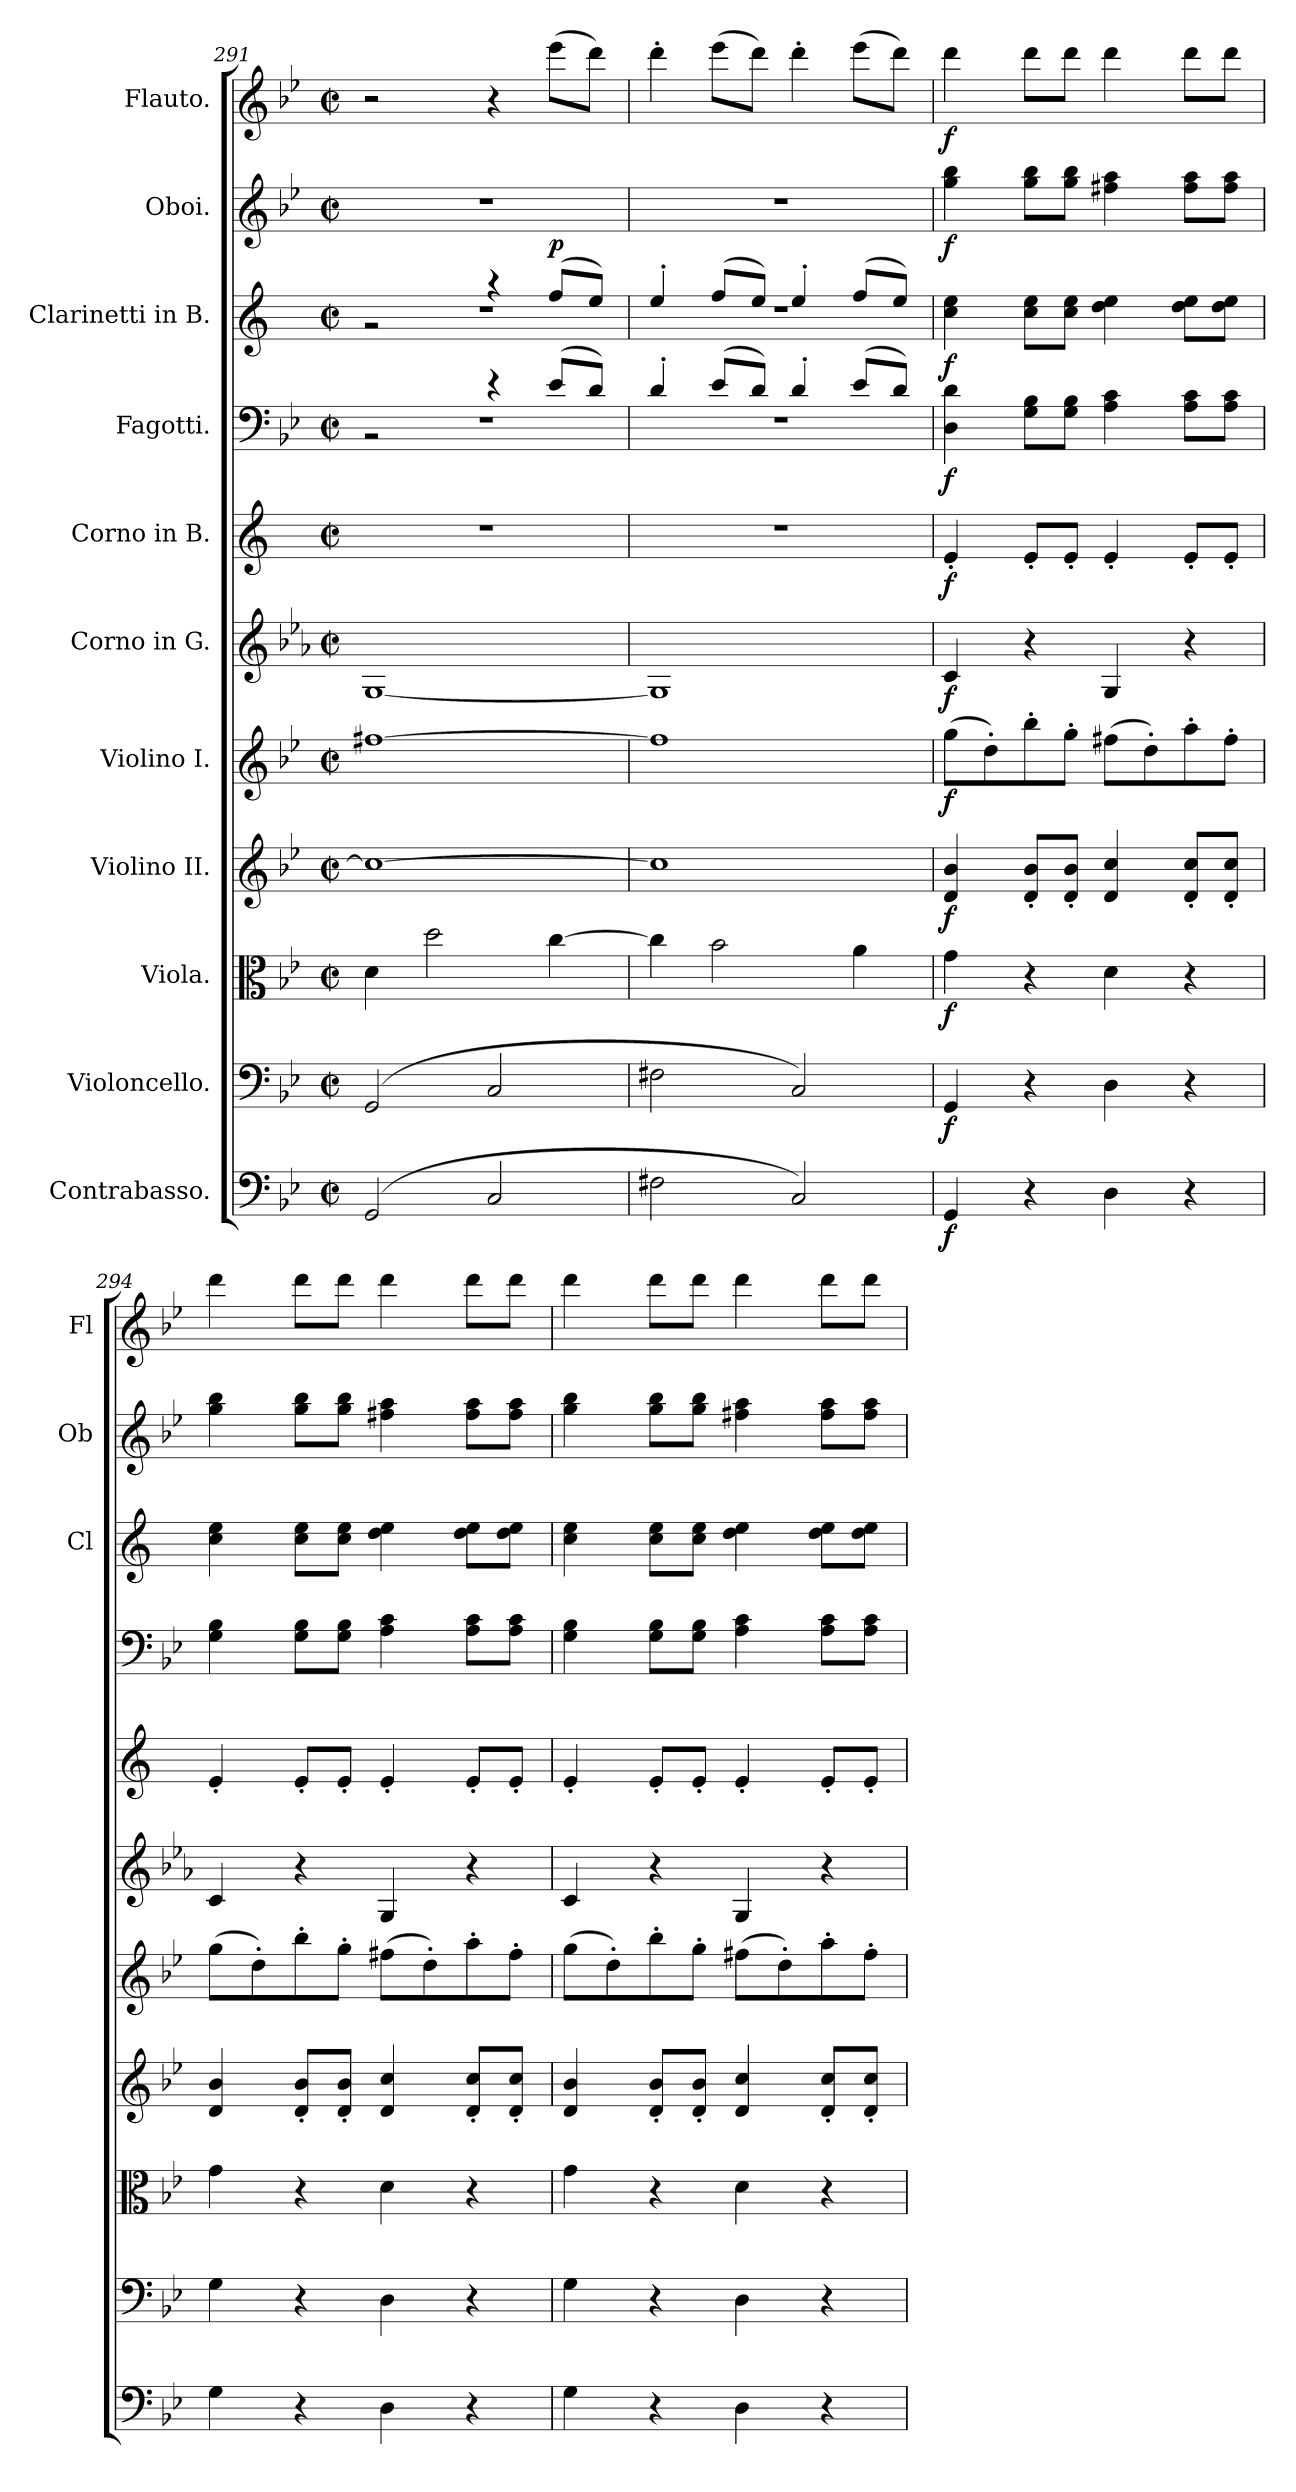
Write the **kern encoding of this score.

**kern	**dynam	**kern	**dynam	**kern	**dynam	**kern	**dynam	**kern	**dynam	**kern	**dynam	**kern	**dynam	**kern	**dynam	**kern	**dynam	**kern	**dynam	**kern	**dynam
*part11	*part11	*part10	*part10	*part9	*part9	*part8	*part8	*part7	*part7	*part6	*part6	*part5	*part5	*part4	*part4	*part3	*part3	*part2	*part2	*part1	*part1
*staff11	*staff11	*staff10	*staff10	*staff9	*staff9	*staff8	*staff8	*staff7	*staff7	*staff6	*staff6	*staff5	*staff5	*staff4	*staff4	*staff3	*staff3	*staff2	*staff2	*staff1	*staff1
*I"Contrabasso.	*	*I"Violoncello.	*	*I"Viola.	*	*I"Violino II.	*	*I"Violino I.	*	*I"Corno in G.	*	*I"Corno in B.	*	*I"Fagotti.	*	*I"Clarinetti in B.	*	*I"Oboi.	*	*I"Flauto.	*
*	*	*	*	*	*	*	*	*	*	*	*	*	*	*	*	*I'Cl	*	*I'Ob	*	*I'Fl	*
!!LO:LB:g=z
*clefF4	*	*clefF4	*	*clefC3	*	*clefG2	*	*clefG2	*	*clefG2	*	*clefG2	*	*clefF4	*	*clefG2	*	*clefG2	*	*clefG2	*
*ITrd7c12	*	*	*	*	*	*	*	*	*	*ITrd3c5	*	*ITrd1c2	*	*	*	*ITrd1c2	*	*	*	*	*
*k[b-e-]	*	*k[b-e-]	*	*k[b-e-]	*	*k[b-e-]	*	*k[b-e-]	*	*k[b-e-]	*	*k[b-e-]	*	*k[b-e-]	*	*k[b-e-]	*	*k[b-e-]	*	*k[b-e-]	*
*M2/2	*	*M2/2	*	*M2/2	*	*M2/2	*	*M2/2	*	*M2/2	*	*M2/2	*	*M2/2	*	*M2/2	*	*M2/2	*	*M2/2	*
*met(c|)	*	*met(c|)	*	*met(c|)	*	*met(c|)	*	*met(c|)	*	*met(c|)	*	*met(c|)	*	*met(c|)	*	*met(c|)	*	*met(c|)	*	*met(c|)	*
=291	=291	=291	=291	=291	=291	=291	=291	=291	=291	=291	=291	=291	=291	=291	=291	=291	=291	=291	=291	=291	=291
*	*	*	*	*	*	*	*	*	*	*	*	*	*	*^	*	*^	*	*	*	*	*
(>2GGG/	.	(>2GG/	.	4d\	.	1cc_	.	[1ff#X	.	[1D	.	1r	.	2rBB	1rF	.	2rg	1rdd	.	1r	.	2r	.
.	.	.	.	2dd\	.	.	.	.	.	.	.	.	.	.	.	.	.	.	.	.	.	.	.
2CC/	.	2C/	.	.	.	.	.	.	.	.	.	.	.	4r	.	.	4r	.	.	.	.	4r	.
!	!	!	!	!	!	!	!	!	!	!	!	!	!	!	!	!	!	!	!LO:DY:a	!	!	!	!
.	.	.	.	[4cc\	.	.	.	.	.	.	.	.	.	(>8e-/L	.	.	(>8ee-/L	.	p	.	.	(>8eee-\L	.
.	.	.	.	.	.	.	.	.	.	.	.	.	.	8d/J)	.	.	8dd/J)	.	.	.	.	8ddd\J)	.
=292	=292	=292	=292	=292	=292	=292	=292	=292	=292	=292	=292	=292	=292	=292	=292	=292	=292	=292	=292	=292	=292	=292	=292
2FF#X\	.	2F#X\	.	4cc\]	.	1cc]	.	1ff#]	.	1D]	.	1r	.	4d'/	1rF	.	4dd'/	1rdd	.	1r	.	4ddd'\	.
.	.	.	.	2b-\	.	.	.	.	.	.	.	.	.	(>8e-/L	.	.	(>8ee-/L	.	.	.	.	(>8eee-\L	.
.	.	.	.	.	.	.	.	.	.	.	.	.	.	8d/J)	.	.	8dd/J)	.	.	.	.	8ddd\J)	.
2CC/)	.	2C/)	.	.	.	.	.	.	.	.	.	.	.	4d'/	.	.	4dd'/	.	.	.	.	4ddd'\	.
.	.	.	.	4a\	.	.	.	.	.	.	.	.	.	(>8e-/L	.	.	(>8ee-/L	.	.	.	.	(>8eee-\L	.
.	.	.	.	.	.	.	.	.	.	.	.	.	.	8d/J)	.	.	8dd/J)	.	.	.	.	8ddd\J)	.
*	*	*	*	*	*	*	*	*	*	*	*	*	*	*v	*v	*	*	*	*	*	*	*	*
*	*	*	*	*	*	*	*	*	*	*	*	*	*	*	*	*v	*v	*	*	*	*	*
=293	=293	=293	=293	=293	=293	=293	=293	=293	=293	=293	=293	=293	=293	=293	=293	=293	=293	=293	=293	=293	=293
!	!LO:DY:b	!	!LO:DY:b	!	!LO:DY:b	!	!LO:DY:b	!	!LO:DY:b	!	!LO:DY:b	!	!LO:DY:b	!	!LO:DY:b	!	!LO:DY:b	!	!LO:DY:b	!	!LO:DY:b
4GGG/	f	4GG/	f	4g\	f	4d/ 4b-/	f	(>8gg\L	f	4G/	f	4d'/	f	4D\ 4d\	f	4b-\ 4dd\	f	4gg\ 4bb-\	f	4ddd\	f
.	.	.	.	.	.	.	.	8dd'\)	.	.	.	.	.	.	.	.	.	.	.	.	.
4r	.	4r	.	4r	.	8d/' 8b-/'L	.	8bb-'\	.	4r	.	8d'/L	.	8G\ 8B-\L	.	8b-\ 8dd\L	.	8gg\ 8bb-\L	.	8ddd\L	.
.	.	.	.	.	.	8d/' 8b-/'J	.	8gg'\J	.	.	.	8d'/J	.	8G\ 8B-\J	.	8b-\ 8dd\J	.	8gg\ 8bb-\J	.	8ddd\J	.
4DD\	.	4D\	.	4d\	.	4d/ 4cc/	.	(>8ff#X\L	.	4D/	.	4d'/	.	4A\ 4c\	.	4cc\ 4dd\	.	4ff#X\ 4aa\	.	4ddd\	.
.	.	.	.	.	.	.	.	8dd'\)	.	.	.	.	.	.	.	.	.	.	.	.	.
4r	.	4r	.	4r	.	8d/' 8cc/'L	.	8aa'\	.	4r	.	8d'/L	.	8A\ 8c\L	.	8cc\ 8dd\L	.	8ff#\ 8aa\L	.	8ddd\L	.
.	.	.	.	.	.	8d/' 8cc/'J	.	8ff#'\J	.	.	.	8d'/J	.	8A\ 8c\J	.	8cc\ 8dd\J	.	8ff#\ 8aa\J	.	8ddd\J	.
=294	=294	=294	=294	=294	=294	=294	=294	=294	=294	=294	=294	=294	=294	=294	=294	=294	=294	=294	=294	=294	=294
4GG\	.	4G\	.	4g\	.	4d/ 4b-/	.	(>8gg\L	.	4G/	.	4d'/	.	4G\ 4B-\	.	4b-\ 4dd\	.	4gg\ 4bb-\	.	4ddd\	.
.	.	.	.	.	.	.	.	8dd'\)	.	.	.	.	.	.	.	.	.	.	.	.	.
4r	.	4r	.	4r	.	8d/' 8b-/'L	.	8bb-'\	.	4r	.	8d'/L	.	8G\ 8B-\L	.	8b-\ 8dd\L	.	8gg\ 8bb-\L	.	8ddd\L	.
.	.	.	.	.	.	8d/' 8b-/'J	.	8gg'\J	.	.	.	8d'/J	.	8G\ 8B-\J	.	8b-\ 8dd\J	.	8gg\ 8bb-\J	.	8ddd\J	.
4DD\	.	4D\	.	4d\	.	4d/ 4cc/	.	(>8ff#X\L	.	4D/	.	4d'/	.	4A\ 4c\	.	4cc\ 4dd\	.	4ff#X\ 4aa\	.	4ddd\	.
.	.	.	.	.	.	.	.	8dd'\)	.	.	.	.	.	.	.	.	.	.	.	.	.
4r	.	4r	.	4r	.	8d/' 8cc/'L	.	8aa'\	.	4r	.	8d'/L	.	8A\ 8c\L	.	8cc\ 8dd\L	.	8ff#\ 8aa\L	.	8ddd\L	.
.	.	.	.	.	.	8d/' 8cc/'J	.	8ff#'\J	.	.	.	8d'/J	.	8A\ 8c\J	.	8cc\ 8dd\J	.	8ff#\ 8aa\J	.	8ddd\J	.
=295	=295	=295	=295	=295	=295	=295	=295	=295	=295	=295	=295	=295	=295	=295	=295	=295	=295	=295	=295	=295	=295
4GG\	.	4G\	.	4g\	.	4d/ 4b-/	.	(>8gg\L	.	4G/	.	4d'/	.	4G\ 4B-\	.	4b-\ 4dd\	.	4gg\ 4bb-\	.	4ddd\	.
.	.	.	.	.	.	.	.	8dd'\)	.	.	.	.	.	.	.	.	.	.	.	.	.
4r	.	4r	.	4r	.	8d/' 8b-/'L	.	8bb-'\	.	4r	.	8d'/L	.	8G\ 8B-\L	.	8b-\ 8dd\L	.	8gg\ 8bb-\L	.	8ddd\L	.
.	.	.	.	.	.	8d/' 8b-/'J	.	8gg'\J	.	.	.	8d'/J	.	8G\ 8B-\J	.	8b-\ 8dd\J	.	8gg\ 8bb-\J	.	8ddd\J	.
4DD\	.	4D\	.	4d\	.	4d/ 4cc/	.	(>8ff#X\L	.	4D/	.	4d'/	.	4A\ 4c\	.	4cc\ 4dd\	.	4ff#X\ 4aa\	.	4ddd\	.
.	.	.	.	.	.	.	.	8dd'\)	.	.	.	.	.	.	.	.	.	.	.	.	.
4r	.	4r	.	4r	.	8d/' 8cc/'L	.	8aa'\	.	4r	.	8d'/L	.	8A\ 8c\L	.	8cc\ 8dd\L	.	8ff#\ 8aa\L	.	8ddd\L	.
.	.	.	.	.	.	8d/' 8cc/'J	.	8ff#'\J	.	.	.	8d'/J	.	8A\ 8c\J	.	8cc\ 8dd\J	.	8ff#\ 8aa\J	.	8ddd\J	.
=	=	=	=	=	=	=	=	=	=	=	=	=	=	=	=	=	=	=	=	=	=
*-	*-	*-	*-	*-	*-	*-	*-	*-	*-	*-	*-	*-	*-	*-	*-	*-	*-	*-	*-	*-	*-
